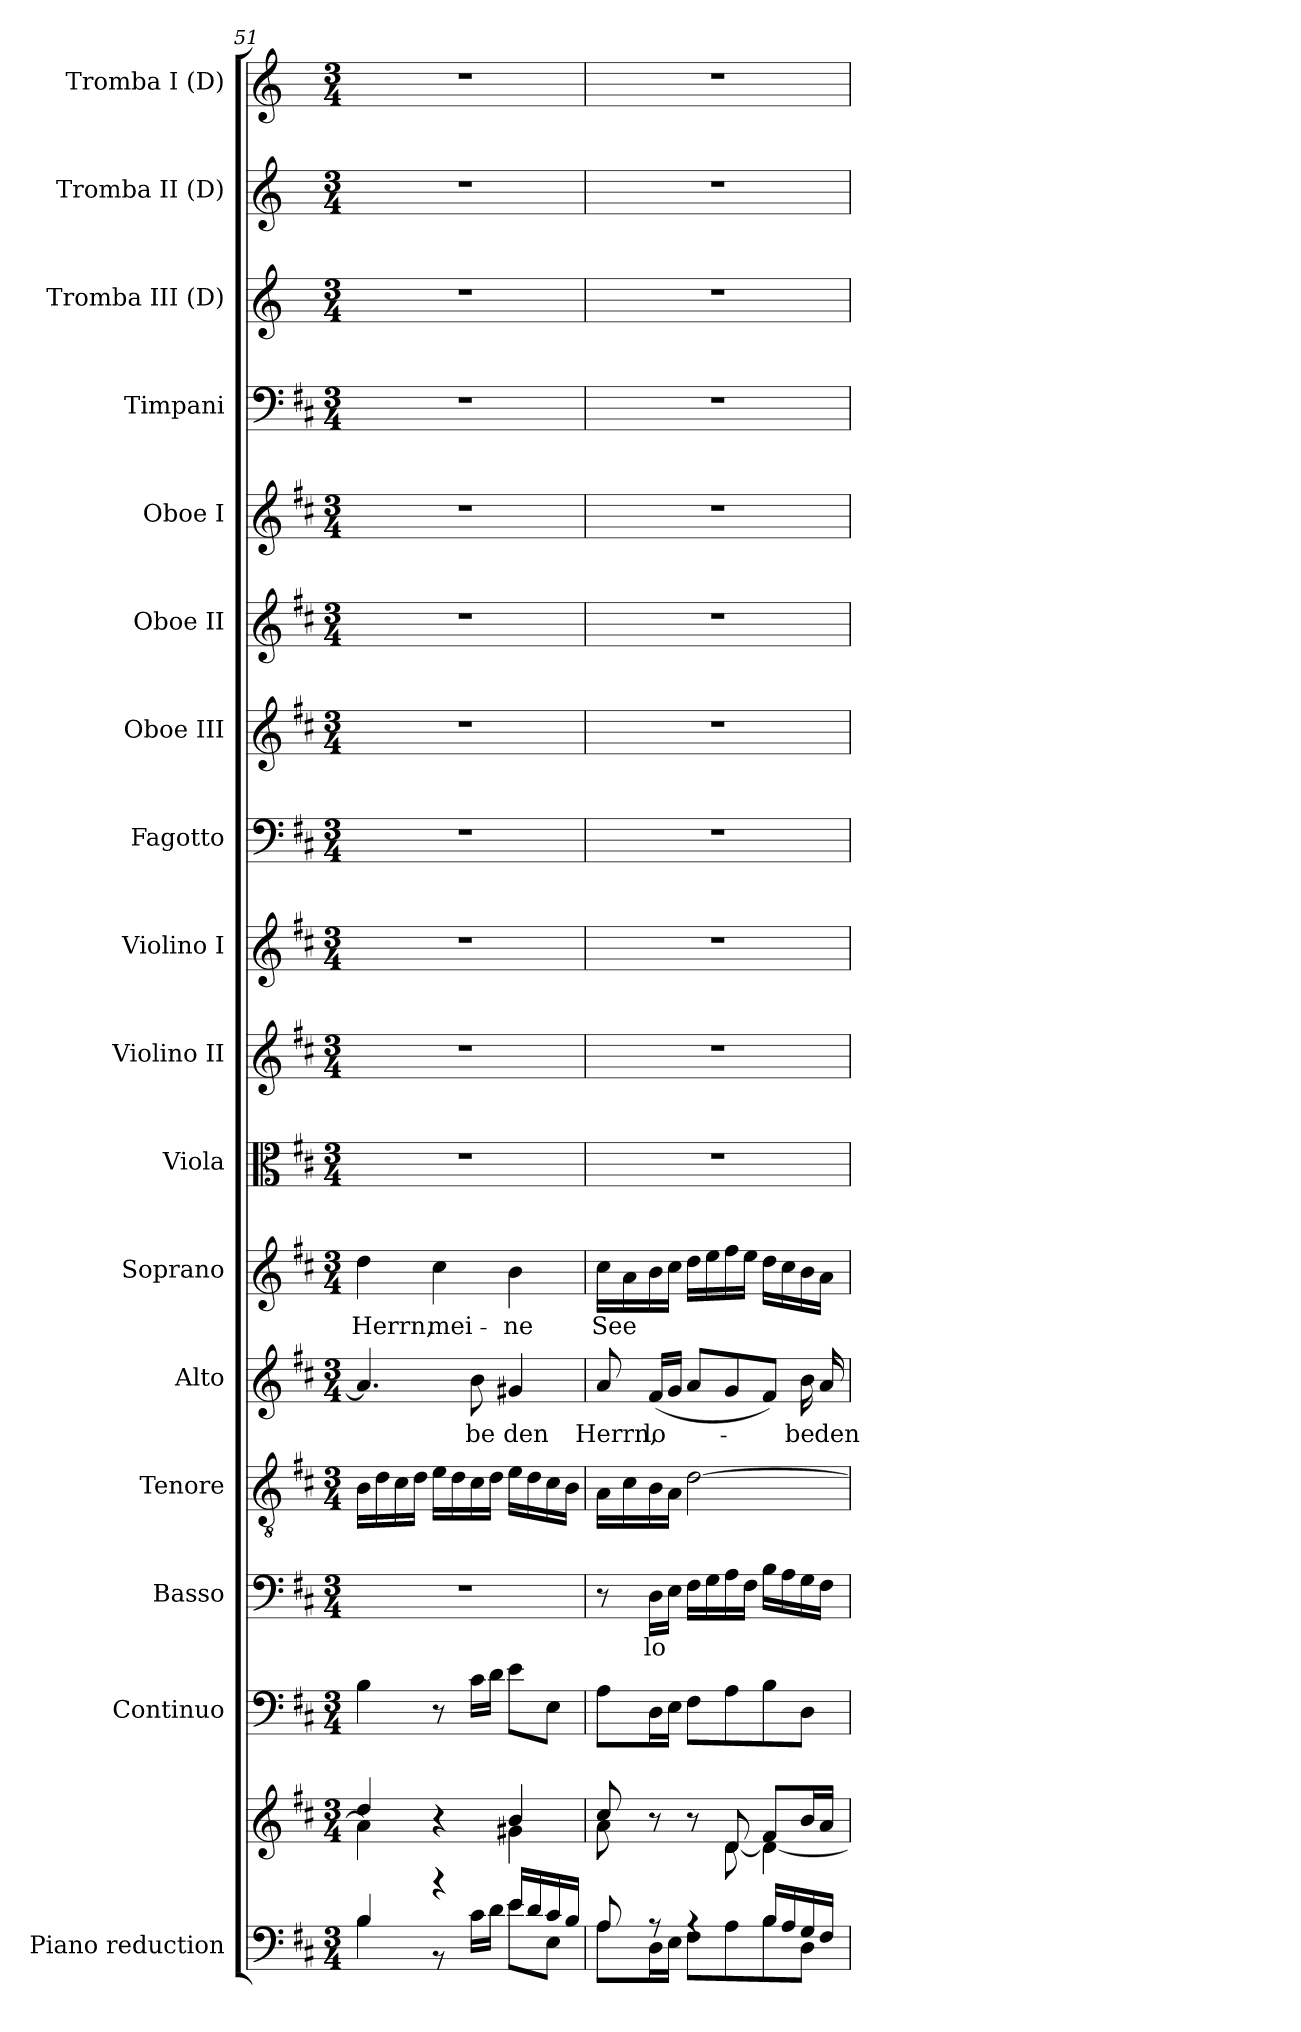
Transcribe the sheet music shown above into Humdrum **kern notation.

**kern	**kern	**kern	**kern	**text	**kern	**kern	**text	**kern	**text	**kern	**kern	**kern	**kern	**kern	**kern	**kern	**kern	**kern	**kern	**kern
*part17	*part17	*part16	*part15	*part15	*part14	*part13	*part13	*part12	*part12	*part11	*part10	*part9	*part8	*part7	*part6	*part5	*part4	*part3	*part2	*part1
*staff18	*staff17	*staff16	*staff15	*staff15	*staff14	*staff13	*staff13	*staff12	*staff12	*staff11	*staff10	*staff9	*staff8	*staff7	*staff6	*staff5	*staff4	*staff3	*staff2	*staff1
*I"Piano reduction	*	*I"Continuo	*I"Basso	*	*I"Tenore	*I"Alto	*	*I"Soprano	*	*I"Viola	*I"Violino II	*I"Violino I	*I"Fagotto	*I"Oboe III	*I"Oboe II	*I"Oboe I	*I"Timpani	*I"Tromba III (D)	*I"Tromba II (D)	*I"Tromba I (D)
*I'Pno	*	*	*	*	*	*	*	*	*	*	*	*	*	*I'Ob	*I'Ob	*I'Ob	*I'Timp	*	*	*
!!LO:PB:g=z
*clefF4	*clefG2	*clefF4	*clefF4	*	*clefGv2	*clefG2	*	*clefG2	*	*clefC3	*clefG2	*clefG2	*clefF4	*clefG2	*clefG2	*clefG2	*clefF4	*clefG2	*clefG2	*clefG2
*	*	*	*	*	*	*	*	*	*	*	*	*	*	*	*	*	*	*ITrd-1c-2	*ITrd-1c-2	*ITrd-1c-2
*k[f#c#]	*k[f#c#]	*k[f#c#]	*k[f#c#]	*	*k[f#c#]	*k[f#c#]	*	*k[f#c#]	*	*k[f#c#]	*k[f#c#]	*k[f#c#]	*k[f#c#]	*k[f#c#]	*k[f#c#]	*k[f#c#]	*k[f#c#]	*k[f#c#]	*k[f#c#]	*k[f#c#]
*M3/4	*M3/4	*M3/4	*M3/4	*	*M3/4	*M3/4	*	*M3/4	*	*M3/4	*M3/4	*M3/4	*M3/4	*M3/4	*M3/4	*M3/4	*M3/4	*M3/4	*M3/4	*M3/4
=51	=51	=51	=51	=51	=51	=51	=51	=51	=51	=51	=51	=51	=51	=51	=51	=51	=51	=51	=51	=51
*^	*^	*	*	*	*	*	*	*	*	*	*	*	*	*	*	*	*	*	*	*
!	!	!	!	!	!	!	!	!	!	!	!LO:LY:b	!	!	!	!	!	!	!	!	!	!	!
4B/	4B\	4dd/	4a\]	4B\	2.r	.	16B\LL	4.a/]	.	4dd\	Herrn,	2.r	2.r	2.r	2.r	2.r	2.r	2.r	2.r	2.r	2.r	2.r
.	.	.	.	.	.	.	16d\	.	.	.	.	.	.	.	.	.	.	.	.	.	.	.
.	.	.	.	.	.	.	16c#\	.	.	.	.	.	.	.	.	.	.	.	.	.	.	.
.	.	.	.	.	.	.	16d\JJ	.	.	.	.	.	.	.	.	.	.	.	.	.	.	.
!	!	!	!	!	!	!	!	!	!	!	!LO:LY:b	!	!	!	!	!	!	!	!	!	!	!
4r	8r	4r	4ryy	8r	.	.	16e\LL	.	.	4cc#\	mei-	.	.	.	.	.	.	.	.	.	.	.
.	.	.	.	.	.	.	16d\	.	.	.	.	.	.	.	.	.	.	.	.	.	.	.
!	!	!	!	!	!	!	!	!	!LO:LY:b	!	!	!	!	!	!	!	!	!	!	!	!	!
.	16c#\LL	.	.	16c#\LL	.	.	16c#\	8b\	be	.	.	.	.	.	.	.	.	.	.	.	.	.
.	16d\JJ	.	.	16d\JJ	.	.	16d\JJ	.	.	.	.	.	.	.	.	.	.	.	.	.	.	.
!	!	!	!	!	!	!	!	!	!LO:LY:b	!	!LO:LY:b	!	!	!	!	!	!	!	!	!	!	!
16e/LL	8e\L	4b/	4g#X\	8e\L	.	.	16e\LL	4g#X/	den	4b\	ne	.	.	.	.	.	.	.	.	.	.	.
16d/	.	.	.	.	.	.	16d\	.	.	.	.	.	.	.	.	.	.	.	.	.	.	.
16c#/	8E\J	.	.	8E\J	.	.	16c#\	.	.	.	.	.	.	.	.	.	.	.	.	.	.	.
16B/JJ	.	.	.	.	.	.	16B\JJ	.	.	.	.	.	.	.	.	.	.	.	.	.	.	.
=52	=52	=52	=52	=52	=52	=52	=52	=52	=52	=52	=52	=52	=52	=52	=52	=52	=52	=52	=52	=52	=52	=52
!	!	!	!	!	!	!	!	!	!LO:LY:b	!	!LO:LY:b	!	!	!	!	!	!	!	!	!	!	!
8A/	8A\L	8cc#/	8a\	8A\L	8r	.	16A\LL	8a/	Herrn,	16cc#\LL	See	2.r	2.r	2.r	2.r	2.r	2.r	2.r	2.r	2.r	2.r	2.r
.	.	.	.	.	.	.	16c#\	.	.	16a\	.	.	.	.	.	.	.	.	.	.	.	.
!	!	!	!	!	!	!LO:LY:b	!	!	!LO:LY:b	!	!	!	!	!	!	!	!	!	!	!	!	!
8rA	16D\L	8r	8ryy	16D\L	16D\LL	lo	16B\	(<16f#/LL	lo-	16b\	.	.	.	.	.	.	.	.	.	.	.	.
.	16E\JJ	.	.	16E\JJ	16E\JJ	.	16A\JJ	16g/JJ	.	16cc#\JJ	.	.	.	.	.	.	.	.	.	.	.	.
4rA	8F#\L	8r	8ryy	8F#\L	16F#\LL	.	[2d\	8a/L	.	16dd\LL	.	.	.	.	.	.	.	.	.	.	.	.
.	.	.	.	.	16G\	.	.	.	.	16ee\	.	.	.	.	.	.	.	.	.	.	.	.
.	8A\	8d/	[8d\	8A\	16A\	.	.	8g/	.	16ff#\	.	.	.	.	.	.	.	.	.	.	.	.
.	.	.	.	.	16F#\JJ	.	.	.	.	16ee\JJ	.	.	.	.	.	.	.	.	.	.	.	.
16B/LL	8B\	8f#/L	4d\_	8B\	16B\LL	.	.	8f#/J)	.	16dd\LL	.	.	.	.	.	.	.	.	.	.	.	.
16A/	.	.	.	.	16A\	.	.	.	.	16cc#\	.	.	.	.	.	.	.	.	.	.	.	.
!	!	!	!	!	!	!	!	!	!LO:LY:b	!	!	!	!	!	!	!	!	!	!	!	!	!
16G/	8D\J	16b/L	.	8D\J	16G\	.	.	16b\	-be	16b\	.	.	.	.	.	.	.	.	.	.	.	.
!	!	!	!	!	!	!	!	!	!LO:LY:b	!	!	!	!	!	!	!	!	!	!	!	!	!
16F#/JJ	.	16a/JJ	.	.	16F#\JJ	.	.	16a/	den	16a\JJ	.	.	.	.	.	.	.	.	.	.	.	.
*v	*v	*	*	*	*	*	*	*	*	*	*	*	*	*	*	*	*	*	*	*	*	*
*	*v	*v	*	*	*	*	*	*	*	*	*	*	*	*	*	*	*	*	*	*	*
=	=	=	=	=	=	=	=	=	=	=	=	=	=	=	=	=	=	=	=	=
*-	*-	*-	*-	*-	*-	*-	*-	*-	*-	*-	*-	*-	*-	*-	*-	*-	*-	*-	*-	*-
